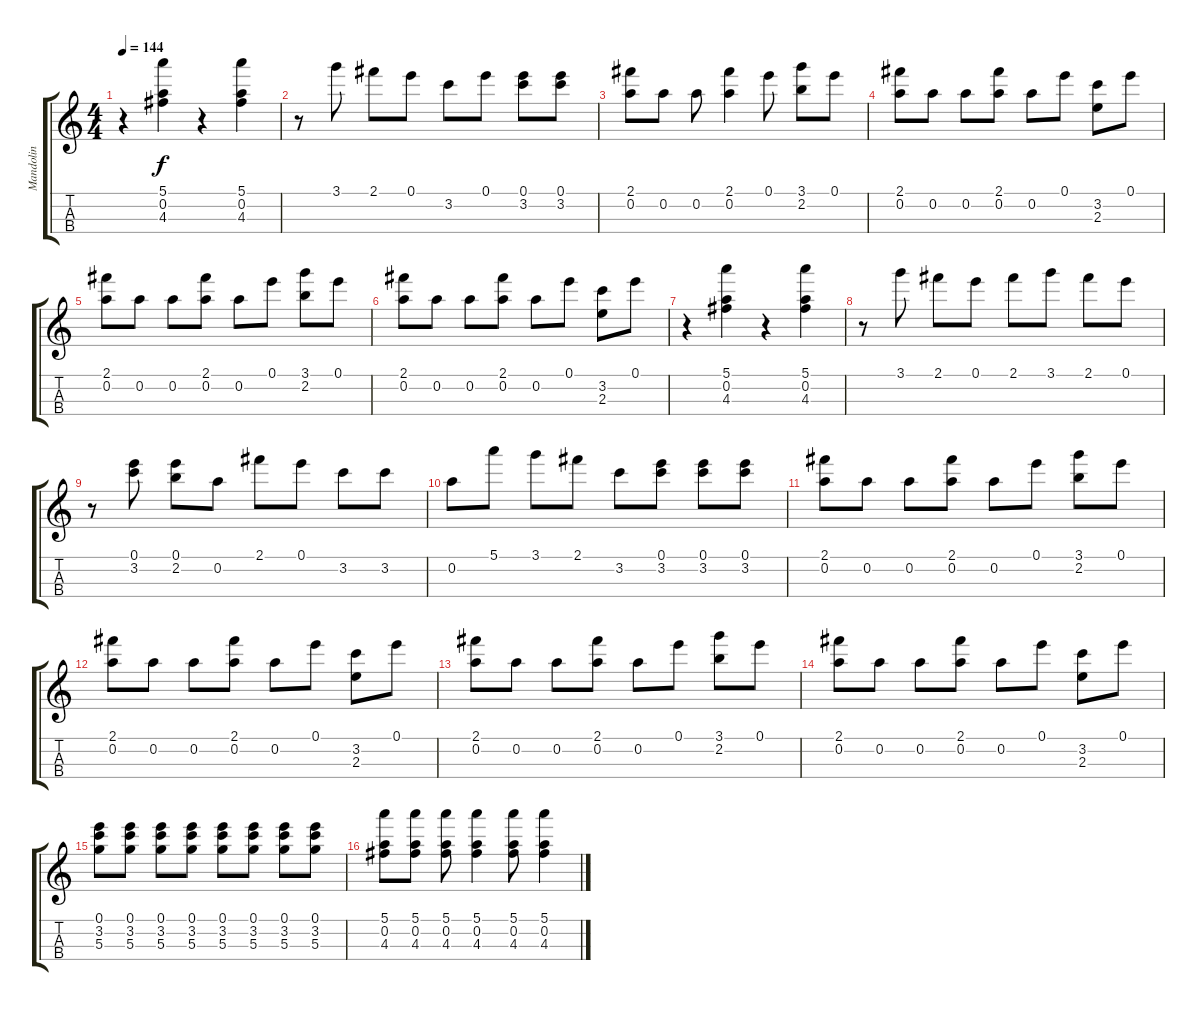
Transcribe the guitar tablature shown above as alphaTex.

\track ("Mandolin" "Mandolin") {instrument banjo}
\staff {score tabs}
\tuning (E5 A4 D4 G3) {hide}
\displaytranspose 12
\ts (4 4)
\tempo 144
\clef g2
\ks c
r.4{dy f} (5.1 0.2 4.3).4 r.4 (5.1 0.2 4.3).4 |
r.8 3.1.8 2.1.8 0.1.8 3.2.8 0.1.8 (0.1 3.2).8 (0.1 3.2).8 |
(2.1 0.2).8 0.2.8 0.2.8 (2.1 0.2).4 0.1.8 (3.1 2.2).8 0.1.8 |
(2.1 0.2).8 0.2.8 0.2.8 (2.1 0.2).8 0.2.8 0.1.8 (3.2 2.3).8 0.1.8 |
(2.1 0.2).8 0.2.8 0.2.8 (2.1 0.2).8 0.2.8 0.1.8 (3.1 2.2).8 0.1.8 |
(2.1 0.2).8 0.2.8 0.2.8 (2.1 0.2).8 0.2.8 0.1.8 (3.2 2.3).8 0.1.8 |
r.4 (5.1 0.2 4.3).4 r.4 (5.1 0.2 4.3).4 |
r.8 3.1.8 2.1.8 0.1.8 2.1.8 3.1.8 2.1.8 0.1.8 |
r.8 (0.1 3.2).8 (0.1 2.2).8 0.2.8 2.1.8 0.1.8 3.2.8 3.2.8 |
0.2.8 5.1.8 3.1.8 2.1.8 3.2.8 (0.1 3.2).8 (0.1 3.2).8 (0.1 3.2).8 |
(2.1 0.2).8 0.2.8 0.2.8 (2.1 0.2).8 0.2.8 0.1.8 (3.1 2.2).8 0.1.8 |
(2.1 0.2).8 0.2.8 0.2.8 (2.1 0.2).8 0.2.8 0.1.8 (3.2 2.3).8 0.1.8 |
(2.1 0.2).8 0.2.8 0.2.8 (2.1 0.2).8 0.2.8 0.1.8 (3.1 2.2).8 0.1.8 |
(2.1 0.2).8 0.2.8 0.2.8 (2.1 0.2).8 0.2.8 0.1.8 (3.2 2.3).8 0.1.8 |
(0.1 3.2 5.3).8 (0.1 3.2 5.3).8 (0.1 3.2 5.3).8 (0.1 3.2 5.3).8 (0.1 3.2 5.3).8 (0.1 3.2 5.3).8 (0.1 3.2 5.3).8 (0.1 3.2 5.3).8 |
(5.1 0.2 4.3).8 (5.1 0.2 4.3).8 (5.1 0.2 4.3).8 (5.1 0.2 4.3).4 (5.1 0.2 4.3).8 (5.1 0.2 4.3).4
